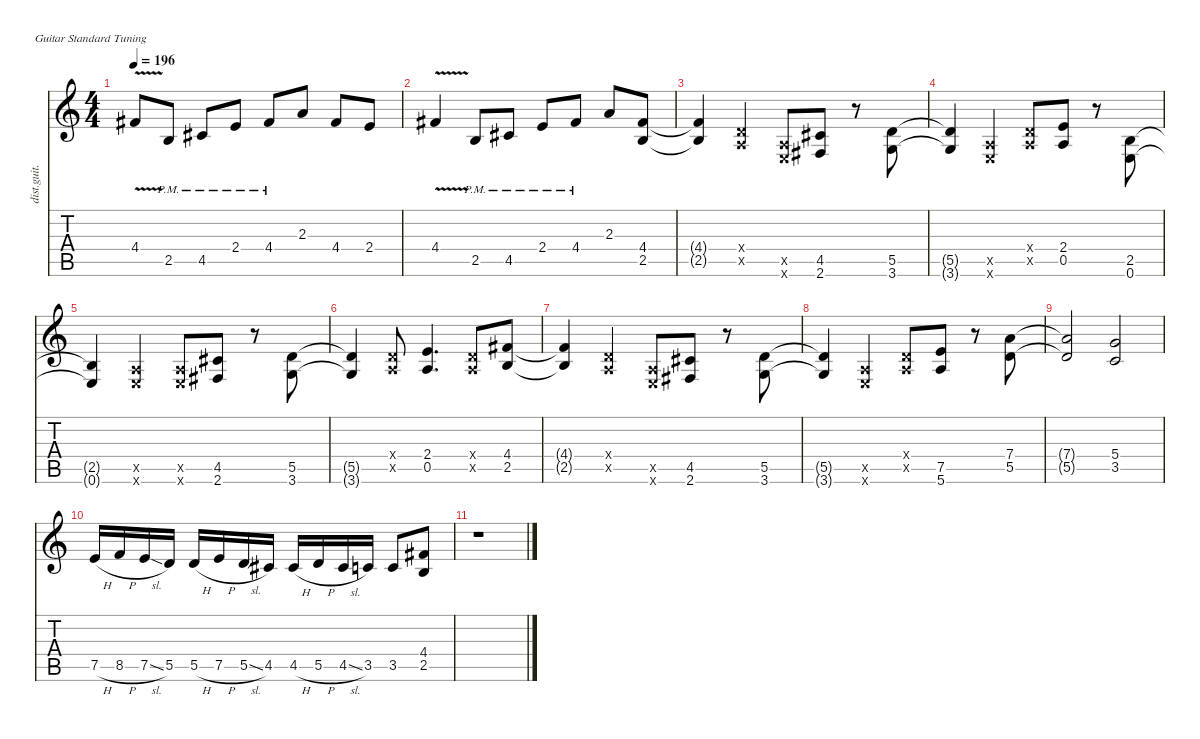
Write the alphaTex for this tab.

\defaultSystemsLayout 4
\hideDynamics
\bracketExtendMode nobrackets
\track ("Friedman" "dist.guit.") {instrument distortionguitar}
\staff {score tabs}
\tuning (E4 B3 G3 D3 A2 E2)
\ts (4 4)
\tempo 196
\clef g2
\ks c
4.4{v t acc #}.8{dy f beam Up} 2.5{pm}.8{beam Up} 4.5{pm acc #}.8{beam Up} 2.4{pm}.8{beam Up} 4.4{pm acc #}.8{beam Up} 2.3.8{beam Up} 4.4{acc #}.8{beam Up} 2.4.8{beam Up} |
4.4{v acc #}.4{beam Up} 2.5{pm}.8{beam Up} 4.5{pm acc #}.8{beam Up} 2.4{pm}.8{beam Up} 4.4{pm acc #}.8{beam Up} 2.3.8{beam Up} (4.4{acc #} 2.5).8{beam Up} |
(4.4{t acc #} 2.5{t}).4{beam Up} (0.4{x} 0.5{x}).4{beam Up} (0.5{x} 0.6{x}).8{beam Up} (4.5{acc #} 2.6{acc #}).8{beam Up} r.8{beam Down} (5.5 3.6).8{beam Up} |
(5.5{t} 3.6{t}).4{beam Up} (0.5{x} 0.6{x}).4{beam Up} (0.4{x} 0.5{x}).8{beam Up} (2.4 0.5).8{beam Up} r.8{beam Down} (2.5 0.6).8{beam Up} |
(2.5{t} 0.6{t}).4{beam Up} (0.5{x} 0.6{x}).4{beam Up} (0.5{x} 0.6{x}).8{beam Up} (4.5{acc #} 2.6{acc #}).8{beam Up} r.8{beam Down} (5.5 3.6).8{beam Up} |
(5.5{t} 3.6{t}).4{beam Up} (0.4{x} 0.5{x}).8{beam Up} (2.4 0.5).4{d beam Up} (0.4{x} 0.5{x}).8{beam Up} (4.4{acc #} 2.5).8{beam Up} |
(4.4{t acc #} 2.5{t}).4{beam Up} (0.4{x} 0.5{x}).4{beam Up} (0.5{x} 0.6{x}).8{beam Up} (4.5{acc #} 2.6{acc #}).8{beam Up} r.8{beam Down} (5.5 3.6).8{beam Up} |
(5.5{t} 3.6{t}).4{beam Up} (0.5{x} 0.6{x}).4{beam Up} (0.4{x} 0.5{x}).8{beam Up} (7.5 5.6).8{beam Up} r.8{beam Down} (7.4 5.5).8{beam Up} |
(7.4{t} 5.5{t}).2{beam Up} (5.4 3.5).2{beam Up} |
7.5{h}.16{beam Up} 8.5{h}.16{beam Up} 7.5{sl}.16{beam Up} 5.5.16{beam Up} 5.5{h}.16{beam Up} 7.5{h}.16{beam Up} 5.5{sl}.16{beam Up} 4.5{acc #}.16{beam Up} 4.5{h acc #}.16{beam Up} 5.5{h}.16{beam Up} 4.5{sl acc #}.16{beam Up} 3.5.16{beam Up} 3.5.8{beam Up} (4.4{acc #} 2.5).8{beam Up} |
r.1{beam Down}
